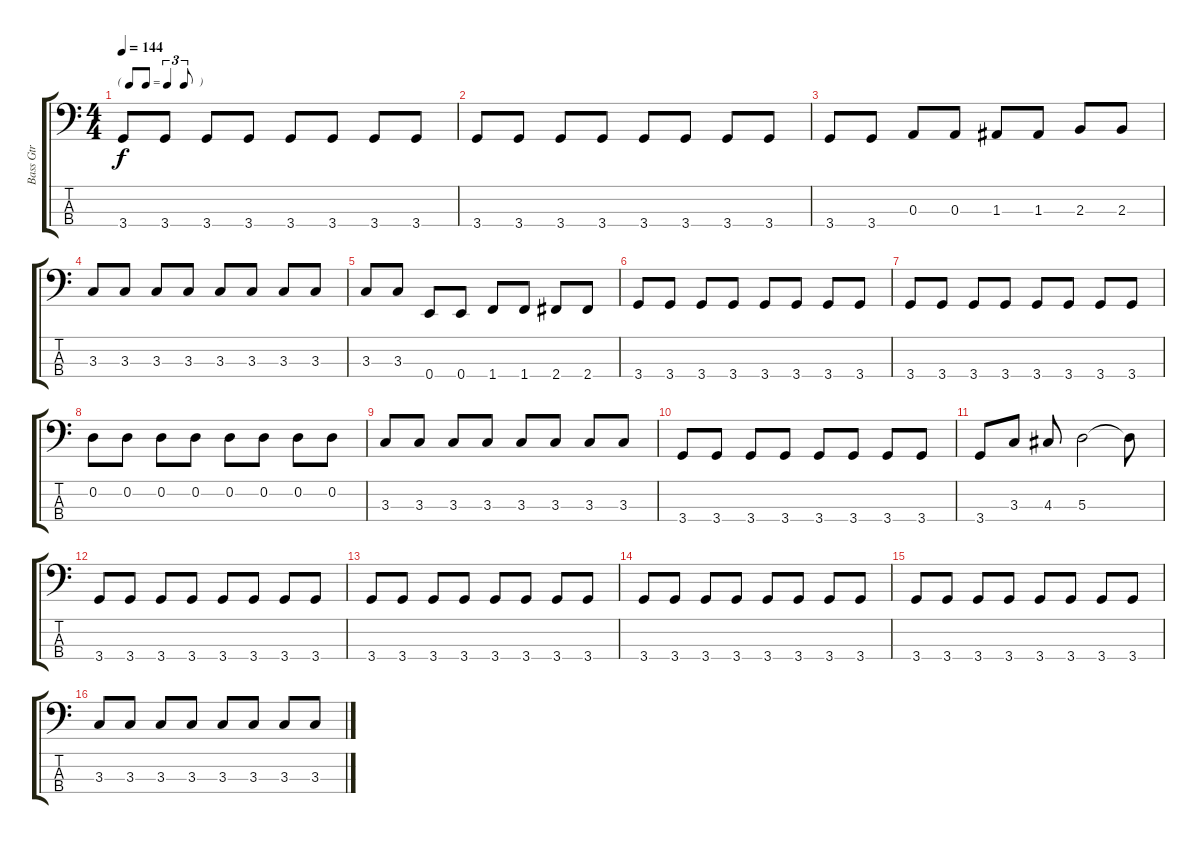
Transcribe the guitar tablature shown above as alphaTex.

\track ("Bass Gtr            " "Bass Gtr  ") {instrument electricbassfinger}
\staff {score tabs}
\tuning (G2 D2 A1 E1) {hide}
\ts (4 4)
\tf triplet8th
\tempo 144
\clef f4
\ks c
3.4.8{dy f} 3.4.8 3.4.8 3.4.8 3.4.8 3.4.8 3.4.8 3.4.8 |
3.4.8 3.4.8 3.4.8 3.4.8 3.4.8 3.4.8 3.4.8 3.4.8 |
3.4.8 3.4.8 0.3.8 0.3.8 1.3.8 1.3.8 2.3.8 2.3.8 |
3.3.8 3.3.8 3.3.8 3.3.8 3.3.8 3.3.8 3.3.8 3.3.8 |
3.3.8 3.3.8 0.4.8 0.4.8 1.4.8 1.4.8 2.4.8 2.4.8 |
3.4.8 3.4.8 3.4.8 3.4.8 3.4.8 3.4.8 3.4.8 3.4.8 |
3.4.8 3.4.8 3.4.8 3.4.8 3.4.8 3.4.8 3.4.8 3.4.8 |
0.2.8 0.2.8 0.2.8 0.2.8 0.2.8 0.2.8 0.2.8 0.2.8 |
3.3.8 3.3.8 3.3.8 3.3.8 3.3.8 3.3.8 3.3.8 3.3.8 |
3.4.8 3.4.8 3.4.8 3.4.8 3.4.8 3.4.8 3.4.8 3.4.8 |
3.4.8 3.3.8 4.3.8 5.3.2 5.3{t}.8 |
3.4.8 3.4.8 3.4.8 3.4.8 3.4.8 3.4.8 3.4.8 3.4.8 |
3.4.8 3.4.8 3.4.8 3.4.8 3.4.8 3.4.8 3.4.8 3.4.8 |
3.4.8 3.4.8 3.4.8 3.4.8 3.4.8 3.4.8 3.4.8 3.4.8 |
3.4.8 3.4.8 3.4.8 3.4.8 3.4.8 3.4.8 3.4.8 3.4.8 |
3.3.8 3.3.8 3.3.8 3.3.8 3.3.8 3.3.8 3.3.8 3.3.8
